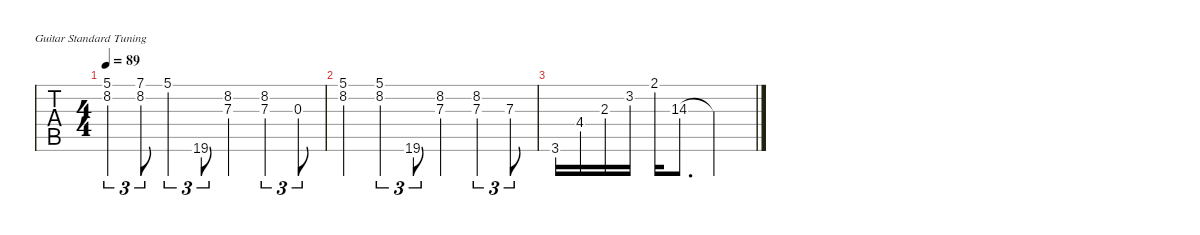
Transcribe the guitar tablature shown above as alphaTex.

\defaultSystemsLayout 4
\hideDynamics
\bracketExtendMode nobrackets
\singleTrackTrackNamePolicy hidden
\multiTrackTrackNamePolicy hidden
\firstSystemTrackNameOrientation horizontal
\otherSystemsTrackNameOrientation horizontal
\extendBarLines
\chordDiagramsInScore
\track ("Classical Guitar" "Classical Guitar") {instrument brightacousticpiano}
\staff {tabs}
\tuning (E4 B3 G3 D3 A2 E2)
\ts (4 4)
\tempo 89
\clef g2
\ks c
(5.1 8.2).4{tu (3 2) dy mf} (7.1 8.2).8{tu (3 2)} 5.1.4{tu (3 2)} 19.6.8{tu (3 2)} (8.2 7.3).4 (8.2 7.3).4{tu (3 2)} 0.3.8{tu (3 2)} |
(5.1 8.2).4 (5.1 8.2).4{tu (3 2)} 19.6.8{tu (3 2)} (8.2 7.3).4 (8.2 7.3).4{tu (3 2)} 7.3.8{tu (3 2)} |
3.6.16 4.4{acc #}.16 2.3.16 3.2.16 2.1{acc #}.16 14.3.8{d} 14.3{t}.2
